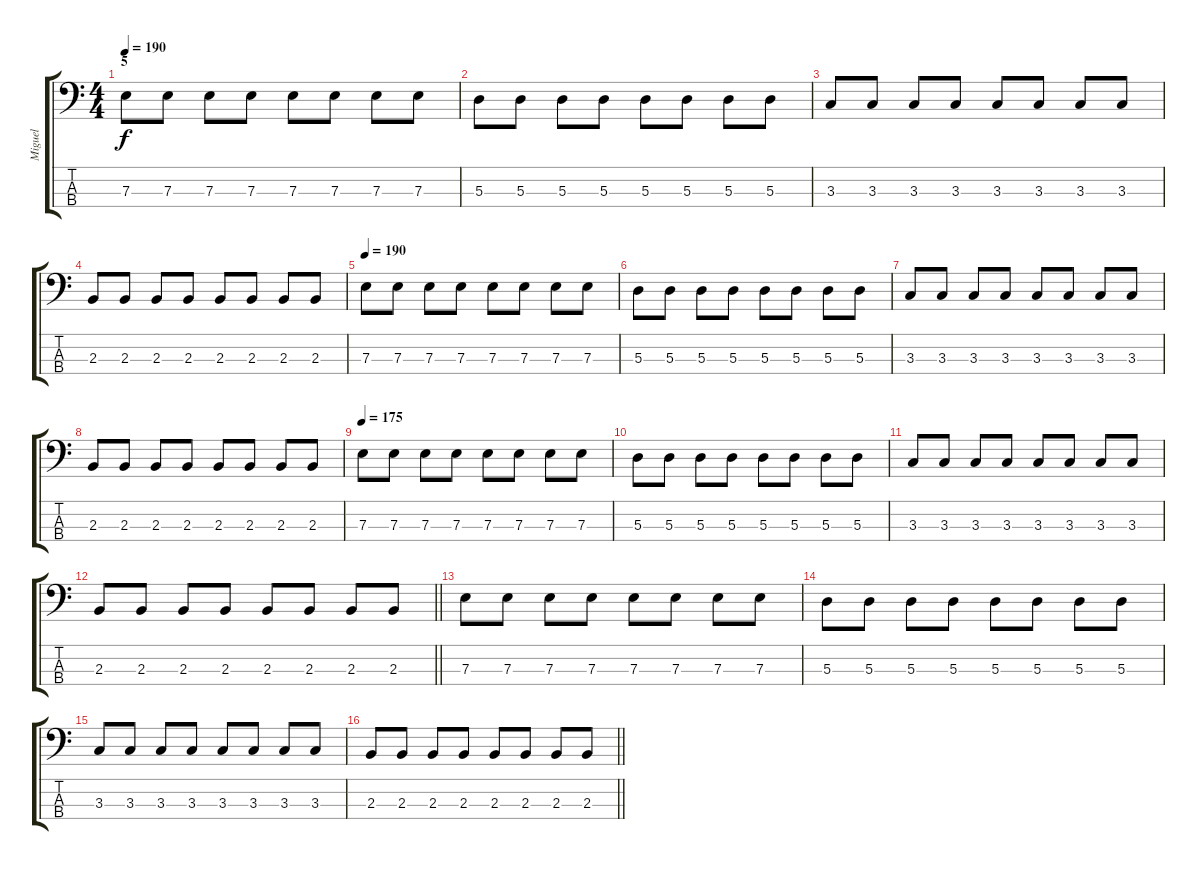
\track ("Miguel" "Miguel") {instrument electricbassfinger}
\staff {score tabs}
\tuning (G2 D2 A1 E1) {hide}
\ts (4 4)
\section ("" "5")
\tempo 310
\tempo 190
\clef f4
\ks c
7.3.8{dy f} 7.3.8 7.3.8 7.3.8 7.3.8 7.3.8 7.3.8 7.3.8 |
5.3.8 5.3.8 5.3.8 5.3.8 5.3.8 5.3.8 5.3.8 5.3.8 |
3.3.8 3.3.8 3.3.8 3.3.8 3.3.8 3.3.8 3.3.8 3.3.8 |
2.3.8 2.3.8 2.3.8 2.3.8 2.3.8 2.3.8 2.3.8 2.3.8 |
\tempo 190
7.3.8 7.3.8 7.3.8 7.3.8 7.3.8 7.3.8 7.3.8 7.3.8 |
5.3.8 5.3.8 5.3.8 5.3.8 5.3.8 5.3.8 5.3.8 5.3.8 |
3.3.8 3.3.8 3.3.8 3.3.8 3.3.8 3.3.8 3.3.8 3.3.8 |
2.3.8 2.3.8 2.3.8 2.3.8 2.3.8 2.3.8 2.3.8 2.3.8 |
\tempo 175
7.3.8 7.3.8 7.3.8 7.3.8 7.3.8 7.3.8 7.3.8 7.3.8 |
5.3.8 5.3.8 5.3.8 5.3.8 5.3.8 5.3.8 5.3.8 5.3.8 |
3.3.8 3.3.8 3.3.8 3.3.8 3.3.8 3.3.8 3.3.8 3.3.8 |
\barLineRight lightlight
2.3.8 2.3.8 2.3.8 2.3.8 2.3.8 2.3.8 2.3.8 2.3.8 |
7.3.8 7.3.8 7.3.8 7.3.8 7.3.8 7.3.8 7.3.8 7.3.8 |
5.3.8 5.3.8 5.3.8 5.3.8 5.3.8 5.3.8 5.3.8 5.3.8 |
3.3.8 3.3.8 3.3.8 3.3.8 3.3.8 3.3.8 3.3.8 3.3.8 |
\barLineRight lightlight
2.3.8 2.3.8 2.3.8 2.3.8 2.3.8 2.3.8 2.3.8 2.3.8
